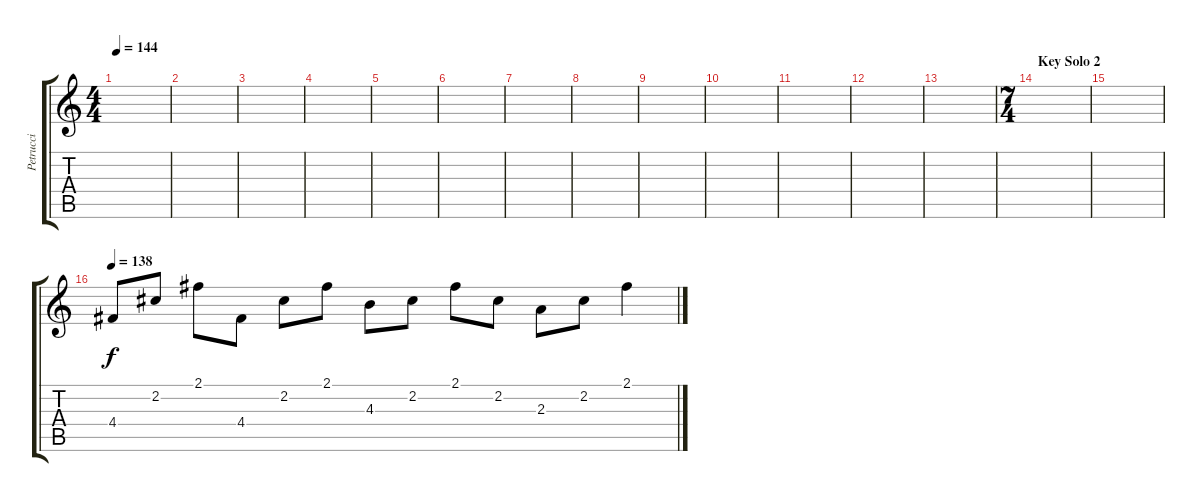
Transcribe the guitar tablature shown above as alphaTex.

\track ("Petrucci" "Petrucci") {instrument electricguitarclean}
\staff {score tabs}
\tuning (E4 B3 G3 D3 A2 E2) {hide}
\ts (4 4)
\tempo 144
\clef g2
\ks c
|
|
|
|
|
|
|
|
|
|
|
|
|
\ts (7 4)
\section ("" "Key Solo 2")
|
|
\tempo 138
4.4.8 2.2.8 2.1.8 4.4.8 2.2.8 2.1.8 4.3.8 2.2.8 2.1.8 2.2.8 2.3.8 2.2.8 2.1.4
